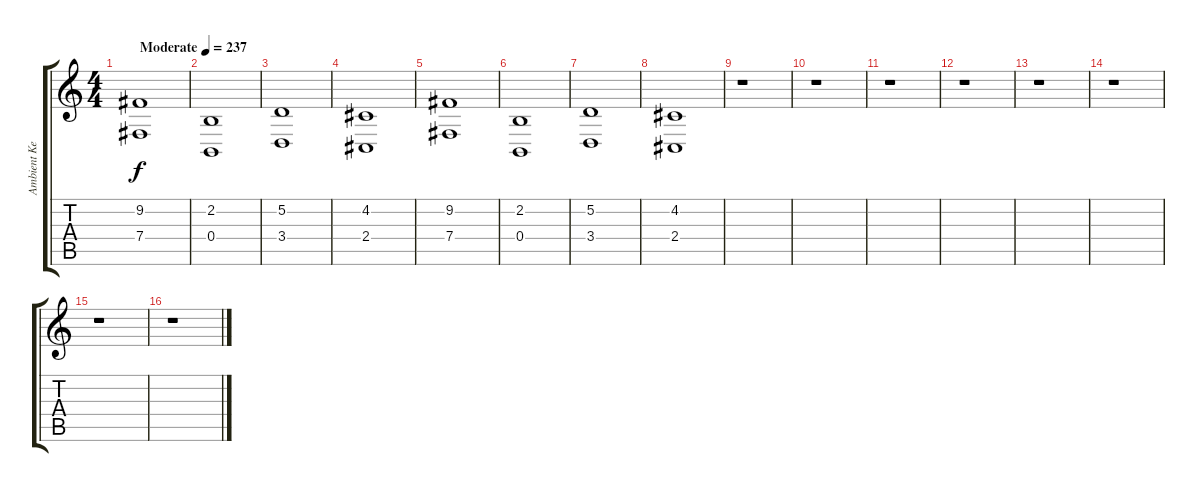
\track ("Ambient Keys" "Ambient Ke") {instrument fx4atmosphere}
\staff {score tabs}
\tuning (D4 A3 F3 B2 Gb2 B1) {hide}
\ts (4 4)
\tempo (237 "Moderate")
\clef g2
\ks c
(9.2 7.4).1{dy f instrument fx4atmosphere} |
(2.2 0.4).1 |
(5.2 3.4).1 |
(4.2 2.4).1 |
(9.2 7.4).1 |
(2.2 0.4).1 |
(5.2 3.4).1 |
(4.2 2.4).1 |
r.1 |
r.1 |
r.1 |
r.1 |
r.1 |
r.1 |
r.1 |
r.1
